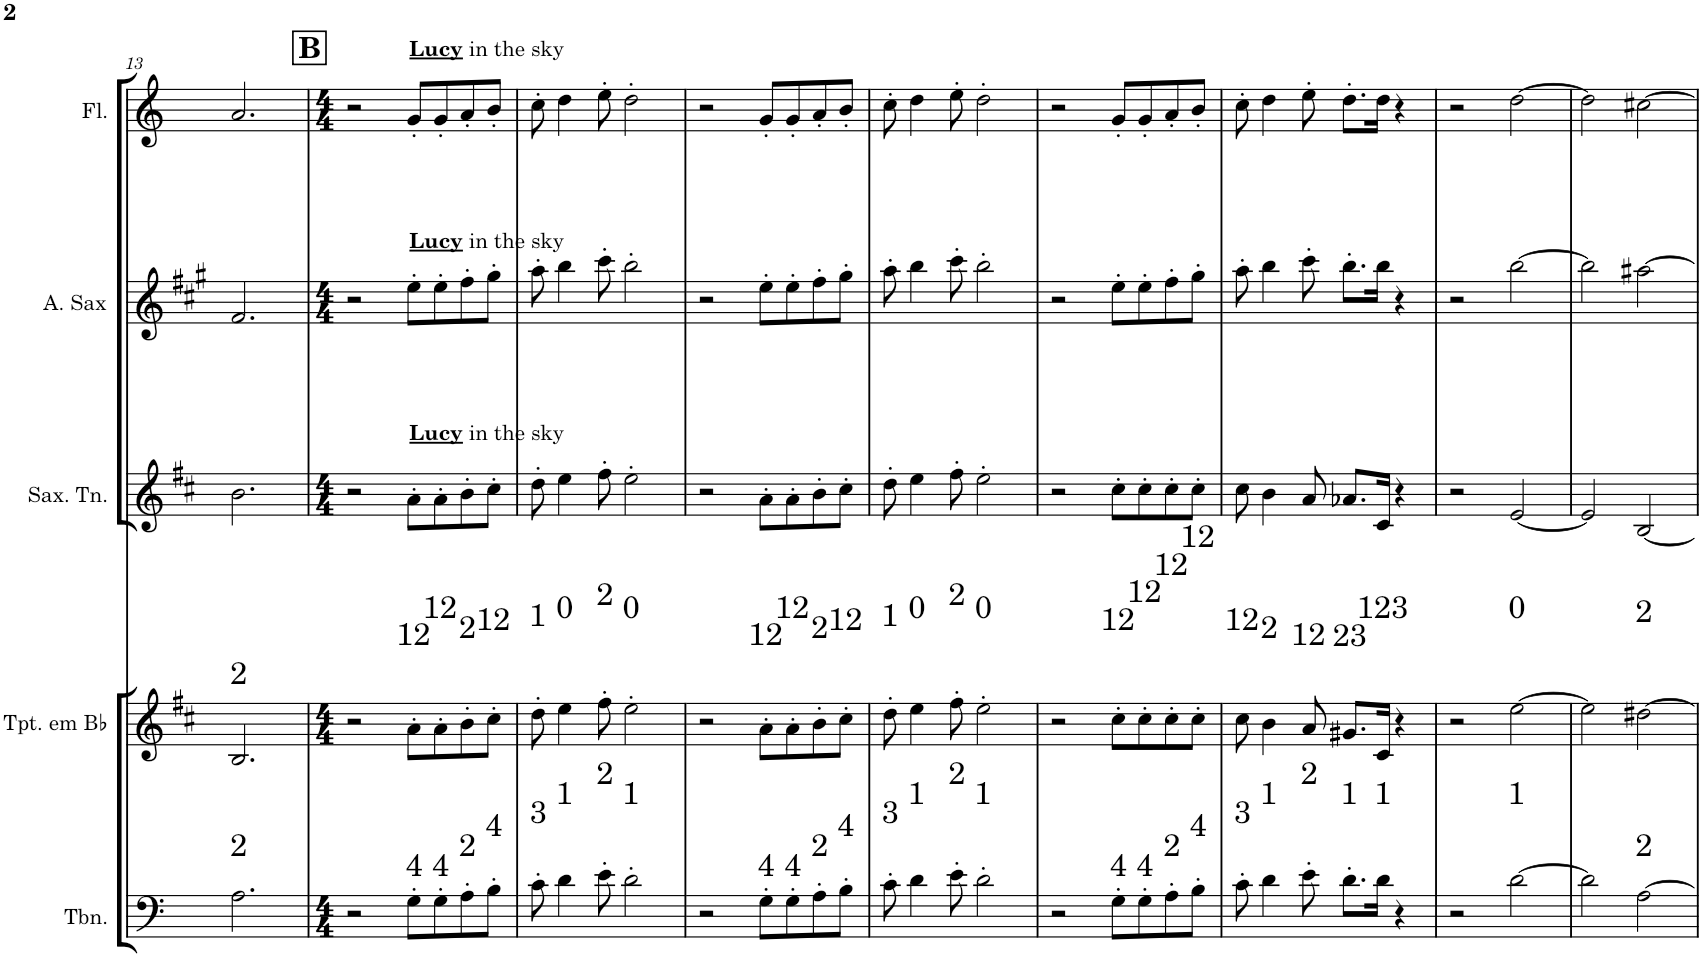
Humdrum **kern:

**kern	**kern	**kern	**kern	**kern
*part5	*part4	*part3	*part2	*part1
*staff5	*staff4	*staff3	*staff2	*staff1
*I"Trombone	*I"Trompete em Bb	*I"Saxofone Tenor	*I"Saxofone Alto	*I"Flauta Transversal
*I'Tbn.	*I'Tpt. em Bb	*I'Sax. Tn.	*	*I'Fl.
!!LO:PB:g=z
*clefF4	*clefG2	*clefG2	*clefG2	*clefG2
*	*Trd1c2	*Trd8c14	*Trd5c9	*
*k[]	*k[f#c#]	*k[f#c#]	*k[f#c#g#]	*k[]
*M3/4	*M3/4	*M3/4	*M3/4	*M3/4
=13	=13	=13	=13	=13
2.A\	2.B/	2.b\	2.f#/	2.a/
!!LO:REH:place=s1:a:B:cj:fs=14:t=B
=14	=14	=14	=14	=14
*M4/4	*M4/4	*M4/4	*M4/4	*M4/4
2r	2r	2r	2r	2r
!	!	!	!	!LO:TX:a:B:t=Lucy
!	!	!	!	!LO:TX:a:t=in the sky
!	!	!	!LO:TX:a:B:t=Lucy	!
!	!	!	!LO:TX:a:t=in the sky	!
!	!	!LO:TX:a:B:t=Lucy	!	!
!	!	!LO:TX:a:t=in the sky	!	!
8G'\L	8a'\L	8a'\L	8ee'\L	8g'/L
8G'\	8a'\	8a'\	8ee'\	8g'/
8A'\	8b'\	8b'\	8ff#'\	8a'/
8B'\J	8cc#'\J	8cc#'\J	8gg#'\J	8b'/J
=15	=15	=15	=15	=15
8c'\	8dd'\	8dd'\	8aa'\	8cc'\
4d\	4ee\	4ee\	4bb\	4dd\
8e'\	8ff#'\	8ff#'\	8ccc#'\	8ee'\
2d'\	2ee'\	2ee'\	2bb'\	2dd'\
=16	=16	=16	=16	=16
2r	2r	2r	2r	2r
8G'\L	8a'\L	8a'\L	8ee'\L	8g'/L
8G'\	8a'\	8a'\	8ee'\	8g'/
8A'\	8b'\	8b'\	8ff#'\	8a'/
8B'\J	8cc#'\J	8cc#'\J	8gg#'\J	8b'/J
=17	=17	=17	=17	=17
8c'\	8dd'\	8dd'\	8aa'\	8cc'\
4d\	4ee\	4ee\	4bb\	4dd\
8e'\	8ff#'\	8ff#'\	8ccc#'\	8ee'\
2d'\	2ee'\	2ee'\	2bb'\	2dd'\
=18	=18	=18	=18	=18
2r	2r	2r	2r	2r
8G'\L	8cc#'\L	8cc#'\L	8ee'\L	8g'/L
8G'\	8cc#'\	8cc#'\	8ee'\	8g'/
8A'\	8cc#'\	8cc#'\	8ff#'\	8a'/
8B'\J	8cc#'\J	8cc#'\J	8gg#'\J	8b'/J
=19	=19	=19	=19	=19
8c'\	8cc#\	8cc#\	8aa'\	8cc'\
4d\	4b\	4b\	4bb\	4dd\
8e'\	8a/	8a/	8ccc#'\	8ee'\
8.d'\L	8.g#X/L	8.a-X/L	8.bb'\L	8.dd'\L
16d\Jk	16c#/Jk	16c#/Jk	16bb\Jk	16dd\Jk
4r	4r	4r	4r	4r
=20	=20	=20	=20	=20
2r	2r	2r	2r	2r
[2d\	[2ee\	[2e/	[2bb\	[2dd\
=21	=21	=21	=21	=21
2d\]	2ee\]	2e/]	2bb\]	2dd\]
[2A\	[2dd#X\	[2B/	[2aa#X\	[2cc#X\
=	=	=	=	=
*-	*-	*-	*-	*-
